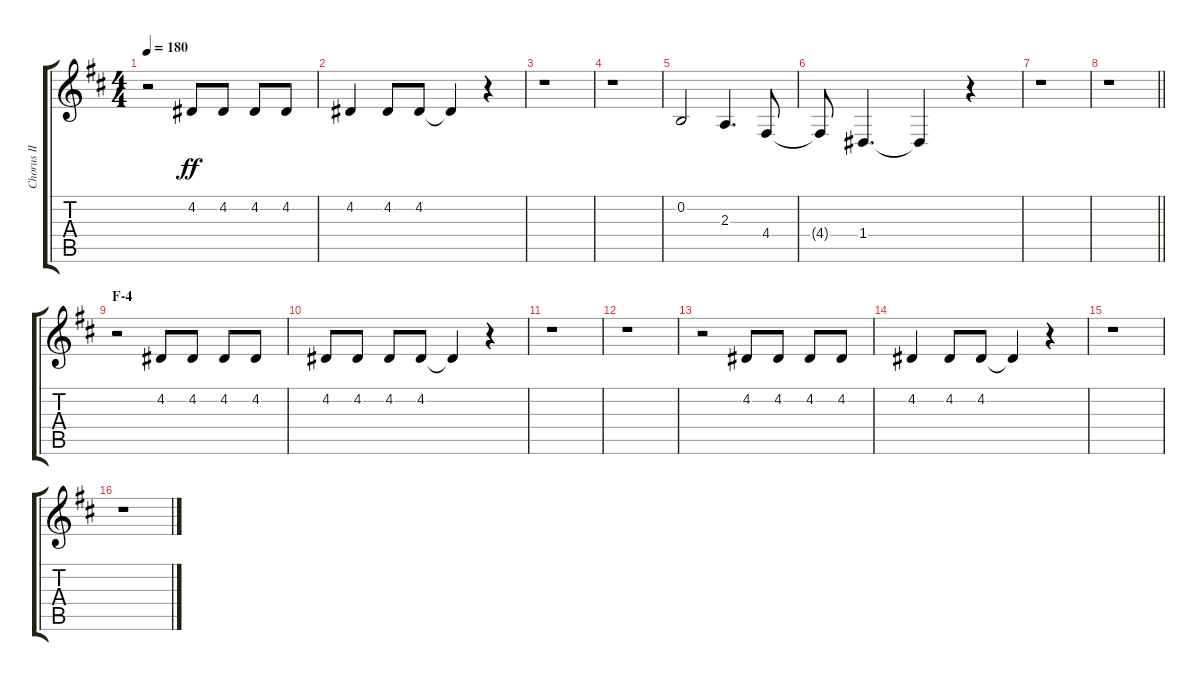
\track ("Chorus II" "Chorus II") {instrument voiceoohs}
\staff {score tabs}
\tuning (E4 B3 G3 D3 A2 E2) {hide}
\ts (4 4)
\tempo 180
\clef g2
\ks d
r.2{dy ff} 4.2.8 4.2.8 4.2.8 4.2.8 |
4.2.4 4.2.8 4.2.8 4.2{t}.4 r.4 |
r.1 |
r.1 |
0.2.2 2.3.4{d} 4.4.8 |
4.4{t}.8 1.4.4{d} 1.4{t}.4 r.4 |
r.1 |
\barLineRight lightlight
r.1 |
\section ("" "F-4")
r.2 4.2.8 4.2.8 4.2.8 4.2.8 |
4.2.8 4.2.8 4.2.8 4.2.8 4.2{t}.4 r.4 |
r.1 |
r.1 |
r.2 4.2.8 4.2.8 4.2.8 4.2.8 |
4.2.4 4.2.8 4.2.8 4.2{t}.4 r.4 |
r.1 |
r.1
